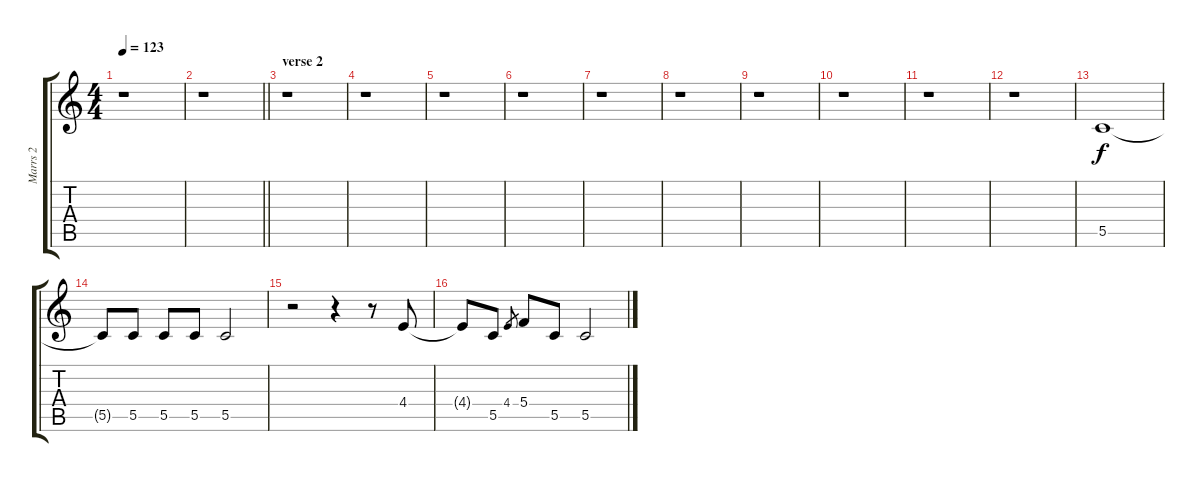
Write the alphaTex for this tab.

\track ("Marrs 2" "Marrs 2") {instrument distortionguitar}
\staff {score tabs}
\tuning (D4 A3 F3 C3 G2 C2) {hide}
\ts (4 4)
\tempo 123
\clef g2
\ks c
r.1{dy f} |
\barLineRight lightlight
r.1 |
\section ("" "verse 2")
r.1 |
r.1 |
r.1 |
r.1 |
r.1 |
r.1 |
r.1 |
r.1 |
r.1 |
r.1 |
5.5.1 |
5.5{t}.8 5.5.8 5.5.8 5.5.8 5.5.2 |
r.2 r.4 r.8 4.4.8 |
4.4{t}.8 5.5.8 4.4.8{gr} 5.4.8 5.5.8 5.5.2
